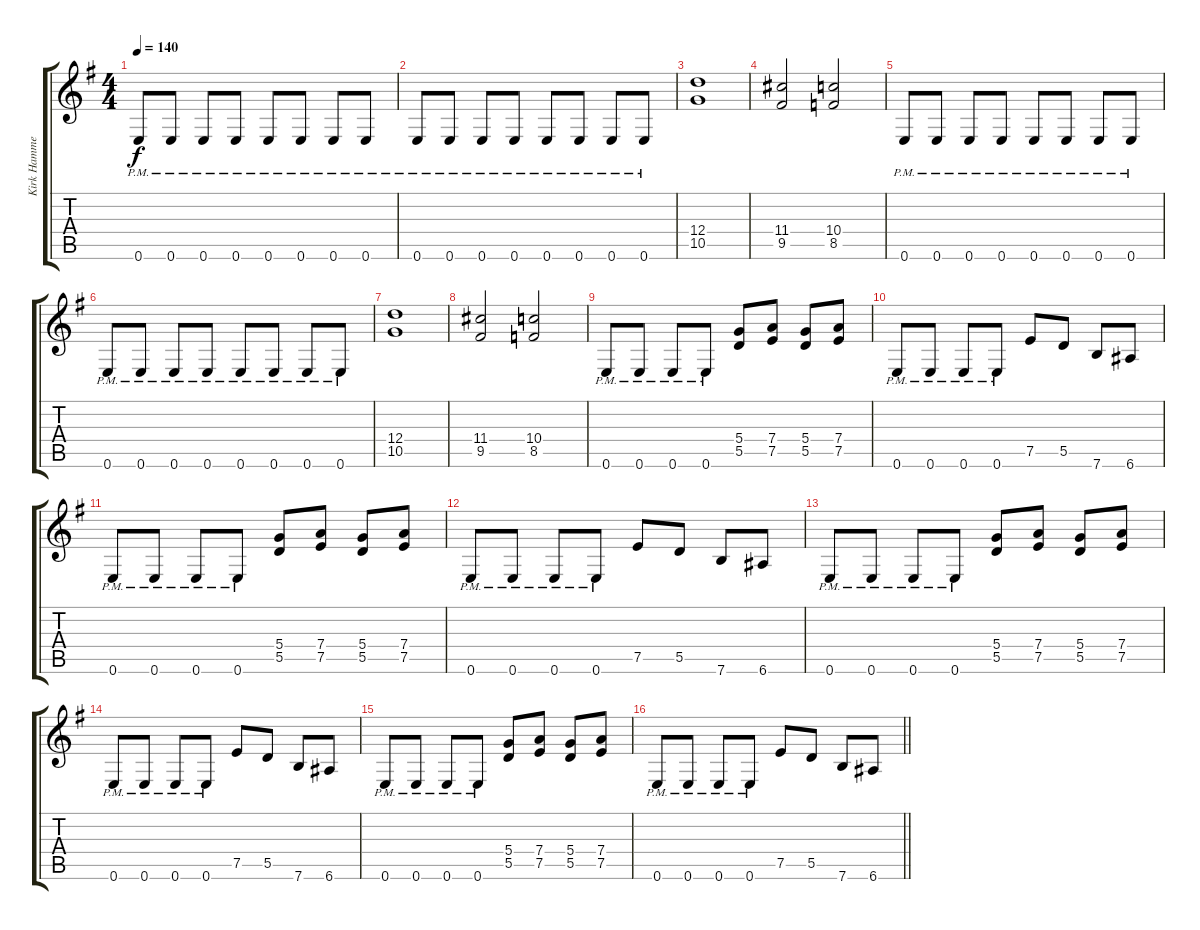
\track ("Kirk Hammet" "Kirk Hamme") {instrument distortionguitar}
\staff {score tabs}
\tuning (E4 B3 G3 D3 A2 E2) {hide}
\ts (4 4)
\tempo 140
\clef g2
\ks eminor
0.6{pm}.8{dy f} 0.6{pm}.8 0.6{pm}.8 0.6{pm}.8 0.6{pm}.8 0.6{pm}.8 0.6{pm}.8 0.6{pm}.8 |
0.6{pm}.8 0.6{pm}.8 0.6{pm}.8 0.6{pm}.8 0.6{pm}.8 0.6{pm}.8 0.6{pm}.8 0.6{pm}.8 |
(12.4 10.5).1 |
(11.4 9.5).2 (10.4 8.5).2 |
0.6{pm}.8 0.6{pm}.8 0.6{pm}.8 0.6{pm}.8 0.6{pm}.8 0.6{pm}.8 0.6{pm}.8 0.6{pm}.8 |
0.6{pm}.8 0.6{pm}.8 0.6{pm}.8 0.6{pm}.8 0.6{pm}.8 0.6{pm}.8 0.6{pm}.8 0.6{pm}.8 |
(12.4 10.5).1 |
(11.4 9.5).2 (10.4 8.5).2 |
0.6{pm}.8 0.6{pm}.8 0.6{pm}.8 0.6{pm}.8 (5.4 5.5).8 (7.4 7.5).8 (5.4 5.5).8 (7.4 7.5).8 |
0.6{pm}.8 0.6{pm}.8 0.6{pm}.8 0.6{pm}.8 7.5.8 5.5.8 7.6.8 6.6.8 |
0.6{pm}.8 0.6{pm}.8 0.6{pm}.8 0.6{pm}.8 (5.4 5.5).8 (7.4 7.5).8 (5.4 5.5).8 (7.4 7.5).8 |
0.6{pm}.8 0.6{pm}.8 0.6{pm}.8 0.6{pm}.8 7.5.8 5.5.8 7.6.8 6.6.8 |
0.6{pm}.8 0.6{pm}.8 0.6{pm}.8 0.6{pm}.8 (5.4 5.5).8 (7.4 7.5).8 (5.4 5.5).8 (7.4 7.5).8 |
0.6{pm}.8 0.6{pm}.8 0.6{pm}.8 0.6{pm}.8 7.5.8 5.5.8 7.6.8 6.6.8 |
0.6{pm}.8 0.6{pm}.8 0.6{pm}.8 0.6{pm}.8 (5.4 5.5).8 (7.4 7.5).8 (5.4 5.5).8 (7.4 7.5).8 |
\barLineRight lightlight
0.6{pm}.8 0.6{pm}.8 0.6{pm}.8 0.6{pm}.8 7.5.8 5.5.8 7.6.8 6.6.8
